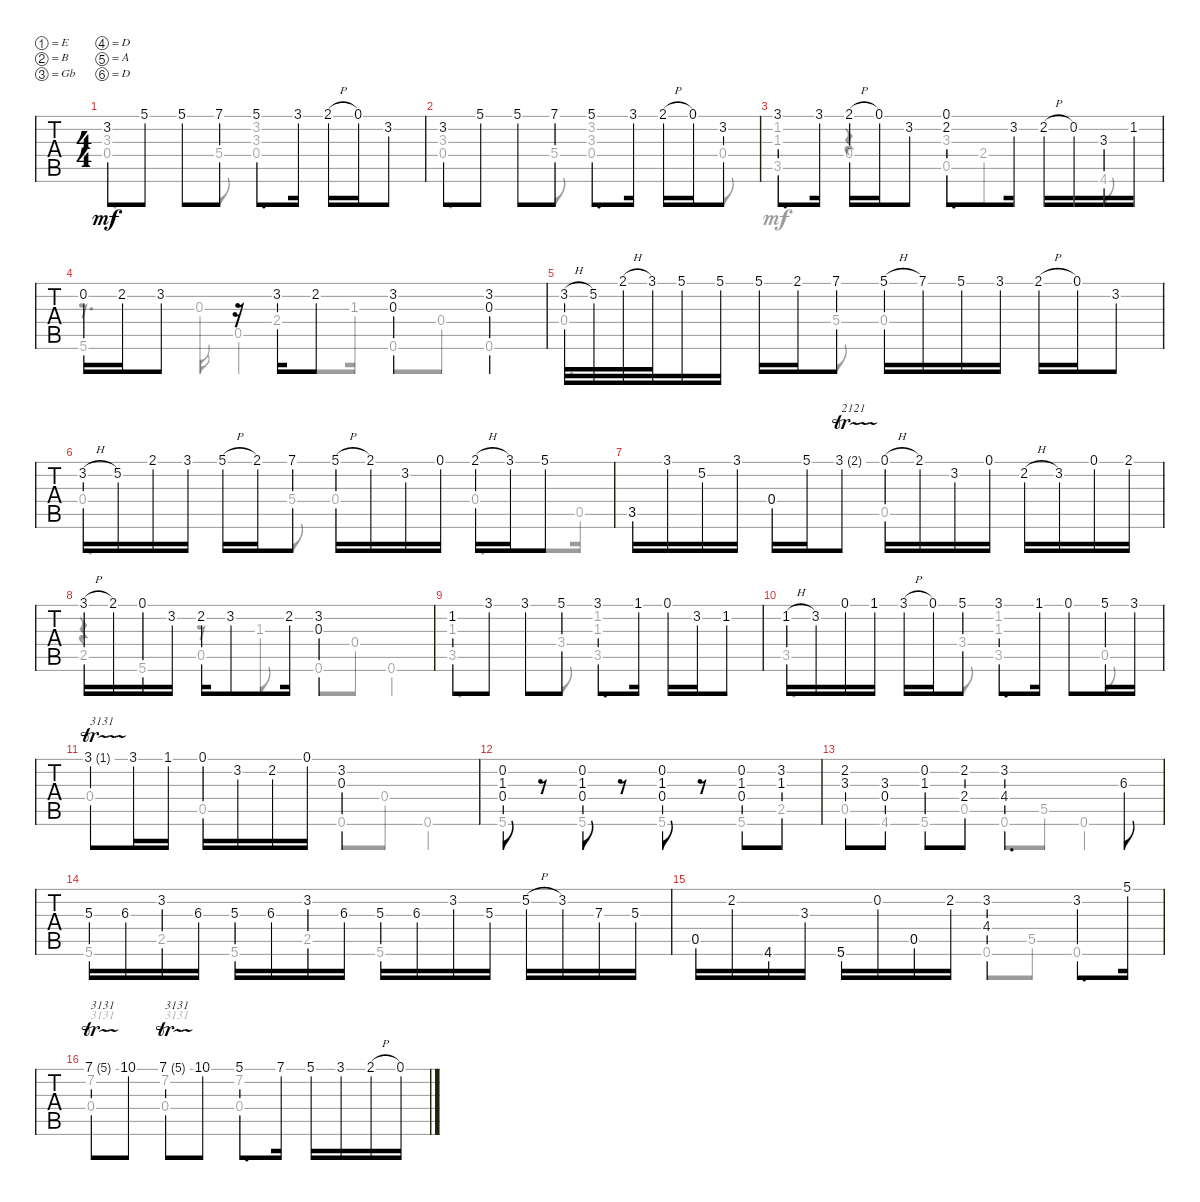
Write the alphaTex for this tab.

\defaultSystemsLayout 4
\bracketExtendMode groupsimilarinstruments
\singleTrackTrackNamePolicy hidden
\multiTrackTrackNamePolicy hidden
\firstSystemTrackNameOrientation horizontal
\otherSystemsTrackNameOrientation horizontal
\track ("Steel Guitar" "S-Gt") {instrument acousticguitarsteel}
\staff {tabs}
\tuning (E4 B3 Gb3 D3 A2 D2)
\voice
\ts (4 4)
\tempo (100 hide)
\clef g2
\ks d
3.2{lf 3}.8{dy mf instrument acousticguitarsteel} 5.1{lf 5}.8 5.1.8 7.1{lf 5}.8 5.1{lf 5}.8{d} 3.1{lf 4}.16 2.1{h lf 2}.16 0.1.16 3.2{lf 3}.8 |
3.2.8 5.1.8 5.1.8 7.1.8 5.1.8{d} 3.1.16 2.1{h}.16 0.1.16 3.2.8 |
3.1{lf 5}.8{d} 3.1.16 2.1{h lf 3}.16 0.1.16 3.2{lf 4}.8 (0.1 2.2{lf 3}).8{d} 3.2{lf 4}.16 2.2{h lf 3}.16 0.2.16 3.3{lf 3}.16 1.2{lf 2}.16 |
0.2.16 2.2{lf 2}.16 3.2{lf 3}.8 r.16 3.2{lf 4}.16 2.2{lf 3}.8 (3.2{lf 2} 0.3).4 (3.2 0.3).4 |
3.2{h lf 3}.32 5.2{lf 5}.32 2.1{h lf 2}.32 3.1.32 5.1.16 5.1.16 5.1.16 2.1.16 7.1{lf 5}.8 5.1{h lf 3}.16 7.1.16 5.1.16 3.1{lf 3}.16 2.1{h lf 2}.16 0.1.16 3.2{lf 3}.8 |
3.2{h}.16 5.2.16 2.1.16 3.1.16 5.1{h}.16 2.1.16 7.1.8 5.1{h}.16 2.1.16 3.2.16 0.1.16 2.1{h}.16 3.1.16 5.1.8 |
3.5.16 3.1.16 5.2{lf 5}.16 3.1.16 0.4.16 5.1{lf 5}.16 3.1{tr (2 16)}.8{txt "2121"} 0.1{h}.16 2.1{lf 2}.16 3.2{lf 3}.16 0.1.16 2.2{h lf 2}.16 3.2.16 0.1.16 2.1{lf 3}.16 |
3.1{h lf 4}.16 2.1{lf 3}.16 0.1.16 3.2{lf 2}.16 2.2{lf 2}.16 3.2{lf 3}.8 2.2.16 (3.2{lf 2} 0.3).2 |
1.2{lf 2}.8 3.1{lf 5}.8 3.1.8 5.1{lf 5}.8 3.1{lf 5}.8{d} 1.1{lf 2}.16 0.1.16 3.2.16 1.2.8 |
1.2{h}.16 3.2.16 0.1.16 1.1.16 3.1{h}.16 0.1.16 5.1.8 3.1.8{d} 1.1.16 0.1.8 5.1{lf 4}.16 3.1{lf 2}.16 |
3.1{tr (1 16)}.8{txt "3131"} 3.1{lf 4}.16 1.1{lf 2}.16 0.1.16 3.2{lf 4}.16 2.2{lf 3}.16 0.1.16 (3.2{lf 2} 0.3).2 |
(0.2 1.3 0.4).8 r.8 (0.2 1.3 0.4).8 r.8 (0.2 1.3 0.4).8 r.8 (0.4 1.3 0.2).8 (3.2{lf 5} 1.3).8 |
(2.2{lf 3} 3.3{lf 2}).8 (3.3{lf 2} 0.4).8 (0.2 1.3).8 (2.2 2.4).8 (4.4 3.2).4{d} 6.3{lf 5}.8 |
5.3{lf 3}.16 6.3{lf 5}.16 3.2{lf 3}.16 6.3{lf 5}.16 5.3.16 6.3.16 3.2.16 6.3.16 5.3.16 6.3.16 3.2{lf 2}.16 5.3.16 5.2{h lf 5}.16 3.2{lf 2}.16 7.3{lf 5}.16 5.3{lf 3}.16 |
0.5.16 2.2{lf 3}.16 4.6{lf 4}.16 3.3{lf 2}.16 5.6{lf 4}.16 0.2.16 0.5.16 2.2{lf 2}.16 (3.2 4.4).4 3.2.8{d} 5.1{lf 2}.16 |
7.1{tr (5 16)}.8{txt "3131"} 10.1{lf 5}.8 7.1{tr (5 16)}.8{txt "3131"} 10.1{lf 5}.8 5.1{lf 2}.8{d} 7.1{lf 4}.16 5.1{lf 2}.16 3.1{lf 3}.16 2.1{h lf 2}.16 0.1.16
\voice
\clef g2
\ottava regular
\simile none
\ks d
(3.3{lf 2} 0.4).4{d dy mf} 5.4{lf 4}.8 (0.4 3.3{lf 2} 3.2{lf 3}).2 |
(3.3 0.4).4{d} 5.4.8 (0.4 3.3 3.2).4{d} 0.4.8 |
(1.2{lf 2} 1.3).4{beam invert} 0.4.4{beam invert} 3.3{lf 2}.8{beam invert} 2.4{lf 2}.8 |
5.6{lf 5}.4{beam invert} 0.5.4{beam invert} 0.6.8{beam invert} 0.4.8 0.6.4{beam invert} |
0.4.4{d} 5.4{lf 2}.8 0.4.2 |
0.4.4{d} 5.4.8 0.4.4 0.4.8{d} 0.5.16 |
3.5.4 0.4.4 0.5.2 |
2.5{lf 2}.8{beam invert} 5.6{lf 4}.8 0.5.4{beam invert} 0.6.8{beam invert} 0.4.8 0.6.4{beam invert} |
(3.5{lf 4} 1.3).4{d} 3.4{lf 2}.8 (3.5{lf 4} 1.3 1.2).2 |
3.5.4{d} 3.4.8 (1.2 1.3 3.5).4{d} 0.5.8 |
0.4.4 0.5.4 0.6.8 0.4.8 0.6.4 |
5.6{lf 4}.8 r.8 5.6.8 r.8 5.6.8 r.8 5.6.8 2.5{lf 2}.8 |
0.5.8 4.6{lf 4}.8 5.6{lf 4}.8 0.5.8 0.6.8 5.5{lf 4}.8 0.6.4 |
5.6{lf 4}.8 2.5{lf 2}.8 5.6.8 2.5.8 5.6.2 |
0.5.8 4.6{lf 4}.8 5.6{lf 4}.8 0.5.8 0.6.8 5.5.8 0.6.4 |
(0.4 7.2{lf 3}).4{txt "3131"} (7.2 0.4).4{txt "3131"} (0.4 7.2).2
\voice
\clef g2
\ottava regular
\simile none
\ks d
|
|
3.5{lf 4}.4 r.4 0.5.4{d} 4.6{lf 5}.8 |
r.8{d} 0.3.16 r.16 2.4{lf 2}.8 1.3.16 |
|
|
|
r.4 r.8 1.3.8 |
|
|
|
|
|
|
|
